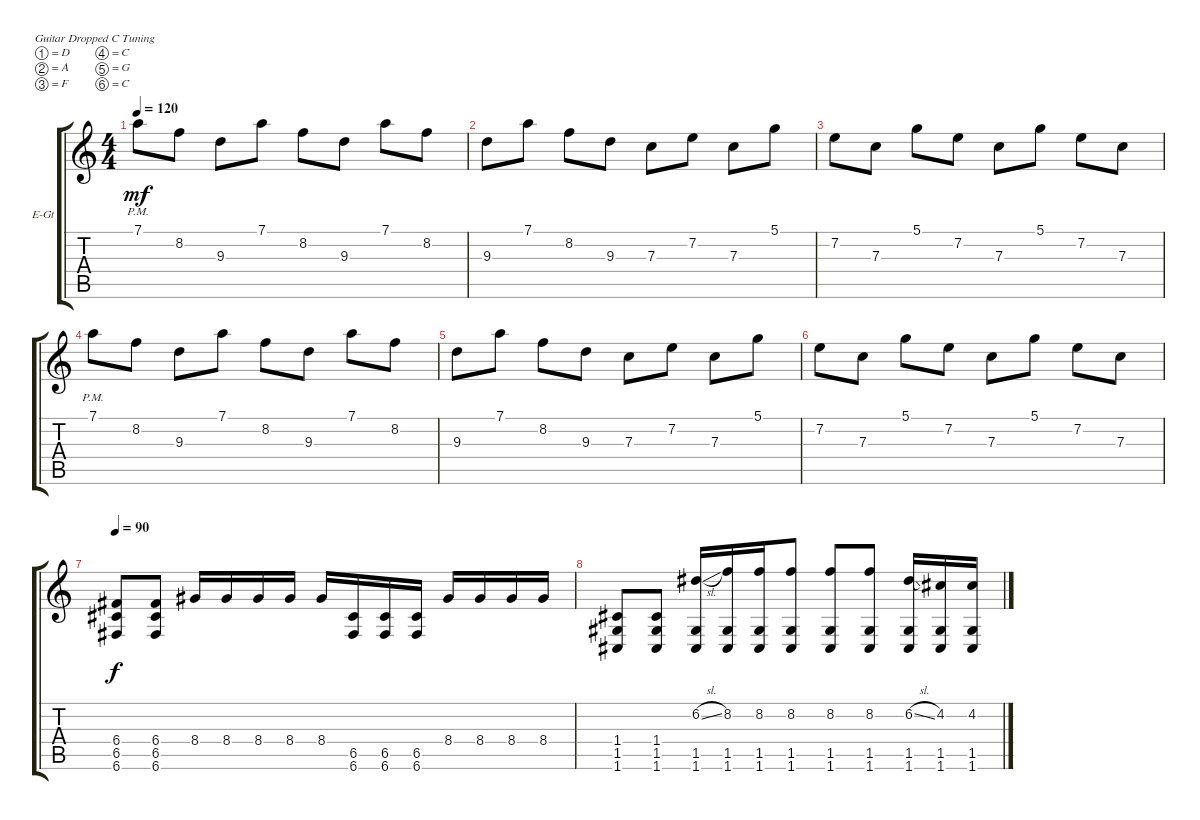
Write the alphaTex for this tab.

\defaultSystemsLayout 4
\bracketExtendMode groupsimilarinstruments
\firstSystemTrackNameOrientation horizontal
\otherSystemsTrackNameOrientation horizontal
\track ("Electric Guitar" "E-Gt") {instrument distortionguitar}
\staff {score tabs}
\tuning (D4 A3 F3 C3 G2 C2)
\ts (4 4)
\tempo 120
\clef g2
\scale
0.487395
\ks c
7.1{pm}.8{dy mf instrument distortionguitar} 8.2.8 9.3.8 7.1.8 8.2.8 9.3.8 7.1.8 8.2.8 |
\scale
0.256303 9.3.8 7.1.8 8.2.8 9.3.8 7.3.8 7.2.8 7.3.8 5.1.8 |
\scale
0.256303 7.2.8 7.3.8 5.1.8 7.2.8 7.3.8 5.1.8 7.2.8 7.3.8 |
\scale
0.333333 7.1{pm}.8 8.2.8 9.3.8 7.1.8 8.2.8 9.3.8 7.1.8 8.2.8 |
\scale
0.333333 9.3.8 7.1.8 8.2.8 9.3.8 7.3.8 7.2.8 7.3.8 5.1.8 |
\scale
0.333333 7.2.8 7.3.8 5.1.8 7.2.8 7.3.8 5.1.8 7.2.8 7.3.8 |
\tempo 90
(6.6 6.5 6.4).8{dy f} (6.5 6.6 6.4).8 8.4.16 8.4.16 8.4.16 8.4.16 8.4.16 (6.5 6.6).16 (6.5 6.6).16 (6.5 6.6).16 8.4.16 8.4.16 8.4.16 8.4.16 |
(1.6 1.5 1.4).8 (1.4 1.5 1.6).8 (6.2{sl} 1.6 1.5).16 (8.2 1.5 1.6).16 (8.2 1.6 1.5).16 (8.2 1.6 1.5).8 (8.2 1.6 1.5).8 (8.2 1.6 1.5).8 (6.2{sl} 1.6 1.5).16 (4.2 1.6 1.5).16 (4.2 1.5 1.6).16
